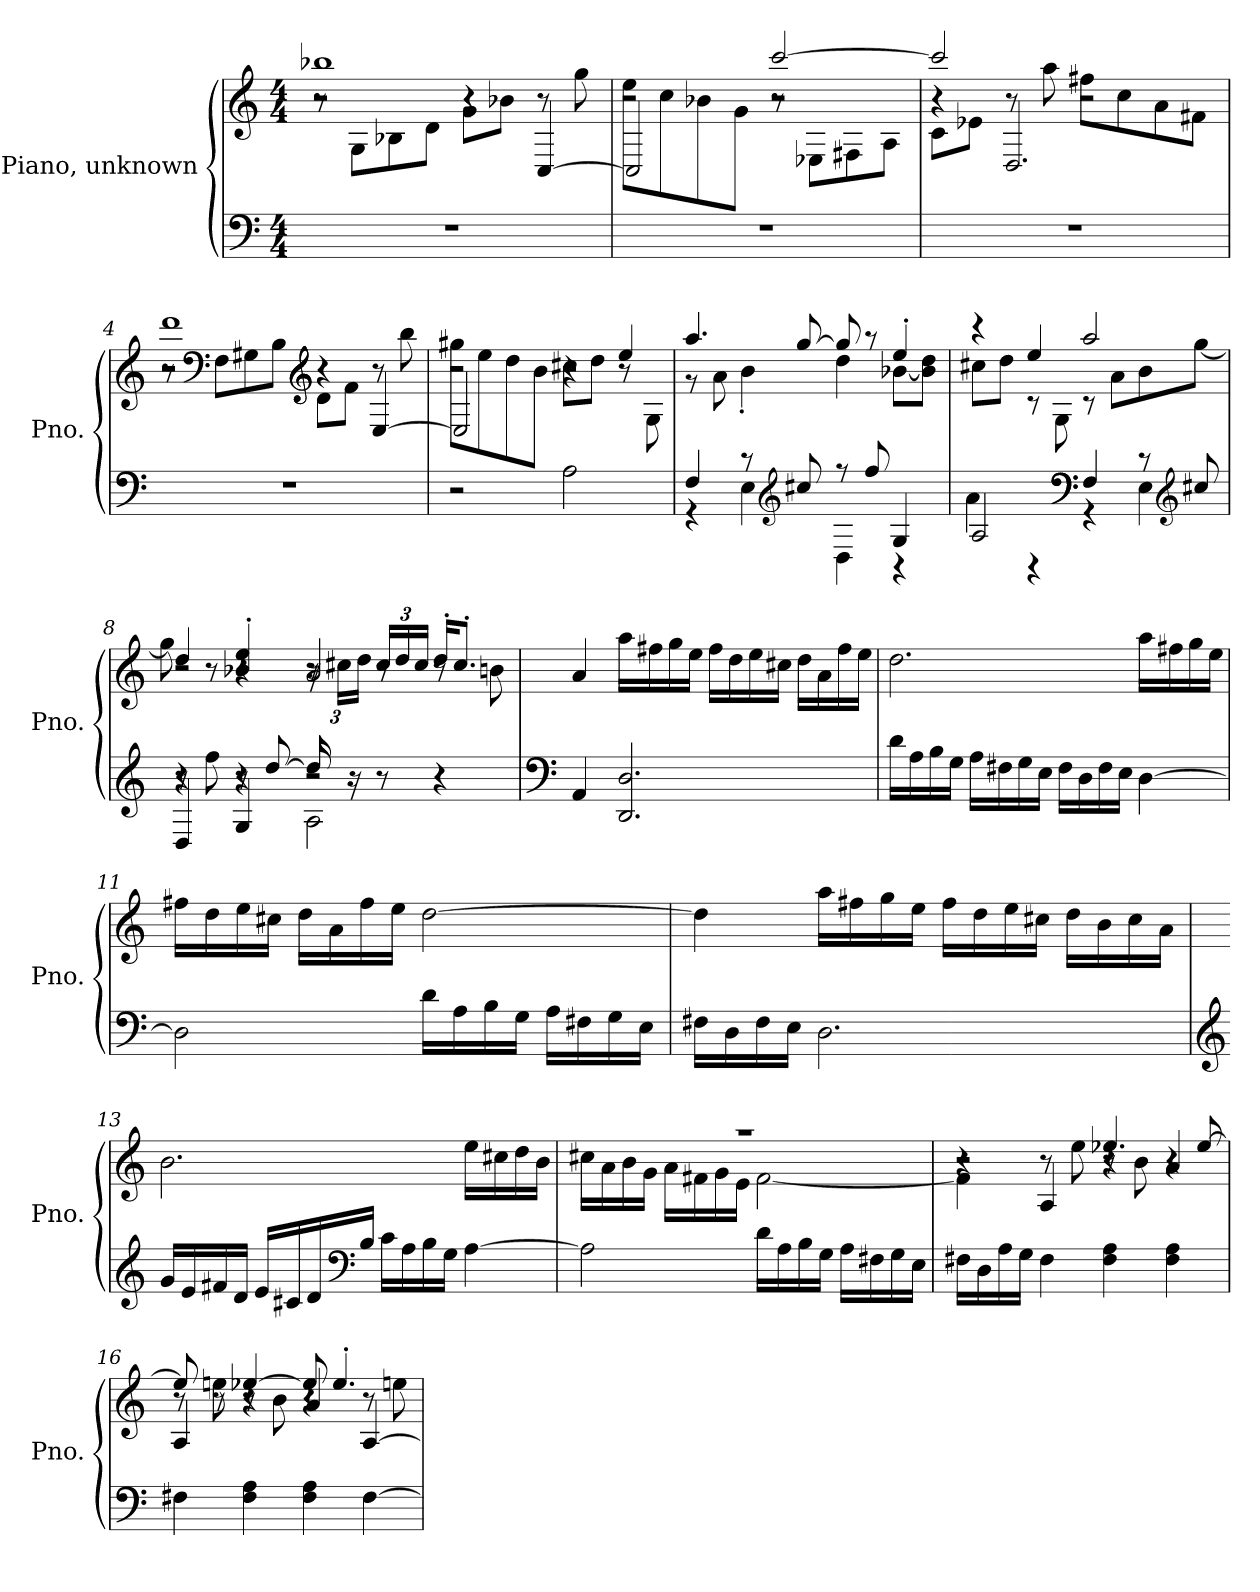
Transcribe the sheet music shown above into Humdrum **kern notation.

**kern	**kern
*part1	*part1
*staff2	*staff1
*I"Piano, unknown	*
*I'Pno.	*
*clefF4	*clefG2
*k[]	*k[]
*M4/4	*M4/4
*MM120	*MM120
=1	=1
*	*^
*	*	*^
1r	1bb-X	8r	2r
.	.	8G\L	.
.	.	8B-X\	.
.	.	8d\J	.
.	.	8g\L	4r
.	.	8b-X\J	.
.	.	8r	[4C/
.	.	8gg\	.
=2	=2	=2	=2
1r	2r	8ee\L	2C/]
.	.	8cc\	.
.	.	8b-X\	.
.	.	8g\J	.
.	[2ccc/	8r	2r
.	.	8E-X\L	.
.	.	8F#X\	.
.	.	8A\J	.
=3	=3	=3	=3
1r	2ccc/]	8c\L	4r
.	.	8e-X\J	.
.	.	8r	2.D/
.	.	8aa\	.
.	2r	8ff#X\L	.
.	.	8cc\	.
.	.	8a\	.
.	.	8f#X\J	.
!!LO:LB:g=z	!!	!!
=4	=4	=4	=4
1r	1ddd	8r	2r
*	*clefF4	*	*
.	.	8F\L	.
.	.	8G#X\	.
.	.	8B\J	.
*	*clefG2	*	*
.	.	8d\L	4r
.	.	8f\J	.
.	.	8r	[4E/
.	.	8bb\	.
=5	=5	=5	=5
2r	2r	8gg#X\L	2E/]
.	.	8ee\	.
.	.	8dd\	.
.	.	8b\J	.
2A\	4r	8cc#X\L	2r
.	.	8dd\J	.
.	4ee/	8r	.
.	.	8G\	.
*	*	*v	*v
=6	=6	=6
*^	*	*
4F/	4r	4.aa/	8r
.	.	.	8a\
8r	4E\	.	4b'\
*clefG2	*	*	*
8cc#X/	.	[8gg/	.
8r	4D\	8gg/]	4dd\
8ff/	.	8r	.
4G/	4r	4ee'/	[8b-X\L
.	.	.	8b-\] 8dd\J
!!LO:LB:g=z	!!
=7	=7	=7	=7
2A/	4a\	4r	8cc#X\L
.	.	.	8dd\J
.	4r	4ee/	8r
.	.	.	8G\
*clefF4	*	*	*
4F/	4r	2aa/	8r
.	.	.	8a\L
8r	4E\	.	8b\
*clefG2	*	*	*
8cc#X/	.	.	[8gg\J
=8	=8	=8	=8
*	*^	*	*^
4r	8r	4D/	4dd/	8gg\]	2r
.	8ff\	.	.	8r	.
8r	4r	4G/	4b-X/' 4ee/'	4r	.
[8dd/	.	.	.	.	.
16dd/]	2A\	2r	8r	24r	2a/
.	.	.	.	24cc#X\LL	.
16r	.	.	.	.	.
.	.	.	.	24dd\JJ	.
*	*	*	*Xbrackettup	*	*
8r	.	.	24cc#/LL	8r	.
.	.	.	24dd/	.	.
.	.	.	24cc#/JJ	.	.
4r	.	.	16dd'/KL	8r	.
.	.	.	8.cc#'/J	.	.
.	.	.	.	8bn\	.
*v	*v	*v	*	*	*
*	*v	*v	*v
!!LO:LB:g=z
=9	=9
*clefF4	*
4AA/	4a/
2.DD/ 2.D/	16aa\LL
.	16ff#X\
.	16gg\
.	16ee\JJ
.	16ff#\LL
.	16dd\
.	16ee\
.	16cc#X\JJ
.	16dd\LL
.	16a\
.	16ff#\
.	16ee\JJ
=10	=10
16d\LL	2.dd\
16A\	.
16B\	.
16G\JJ	.
16A\LL	.
16F#X\	.
16G\	.
16E\JJ	.
16F#\LL	.
16D\	.
16F#\	.
16E\JJ	.
[4D\	16aa\LL
.	16ff#X\
.	16gg\
.	16ee\JJ
!!LO:LB:g=z
=11	=11
2D\]	16ff#X\LL
.	16dd\
.	16ee\
.	16cc#X\JJ
.	16dd\LL
.	16a\
.	16ff#\
.	16ee\JJ
16d\LL	[2dd\
16A\	.
16B\	.
16G\JJ	.
16A\LL	.
16F#X\	.
16G\	.
16E\JJ	.
=12	=12
16F#X\LL	4dd\]
16D\	.
16F#\	.
16E\JJ	.
2.D\	16aa\LL
.	16ff#X\
.	16gg\
.	16ee\JJ
.	16ff#\LL
.	16dd\
.	16ee\
.	16cc#X\JJ
.	16dd\LL
.	16b\
.	16cc#\
.	16a\JJ
!!LO:LB:g=z
=13	=13
*clefG2	*
16g/LL	2.b\
16e/	.
16f#X/	.
16d/JJ	.
16e/LL	.
16c#X/	.
16d/	.
*clefF4	*
16B/JJ	.
16c#\LL	.
16A\	.
16B\	.
16G\JJ	.
[4A\	16ee\LL
.	16cc#X\
.	16dd\
.	16b\JJ
=14	=14
*	*^
2A\]	1r	16cc#X\LL
.	.	16a\
.	.	16b\
.	.	16g\JJ
.	.	16a\LL
.	.	16f#X\
.	.	16g\
.	.	16e\JJ
16d\LL	.	[2f#\
16A\	.	.
16B\	.	.
16G\JJ	.	.
16A\LL	.	.
16F#X\	.	.
16G\	.	.
16E\JJ	.	.
!!LO:PB:g=z
=15	=15	=15
*	*	*^
16F#X\LL	4r	4f#\]	2r
16D\	.	.	.
16A\	.	.	.
16G\JJ	.	.	.
4F#\	4A/	8r	.
.	.	8ee\	.
4F#\ 4A\	4.ee-X/	8r	4r
.	.	8b\	.
4F#\ 4A\	.	4r	4a/
.	[8ee-/	.	.
=16	=16	=16	=16
4F#X\	8ee-/]	8r	4A/
.	8r	8een\	.
4F#\ 4A\	[4ee-X/	8r	4r
.	.	8b\	.
4F#\ 4A\	8ee-/]	4r	4a/
.	4.ee-'/	.	.
[4F#\	.	8r	[4A/
.	.	8een\	.
*	*v	*v	*v
=	=
*-	*-
